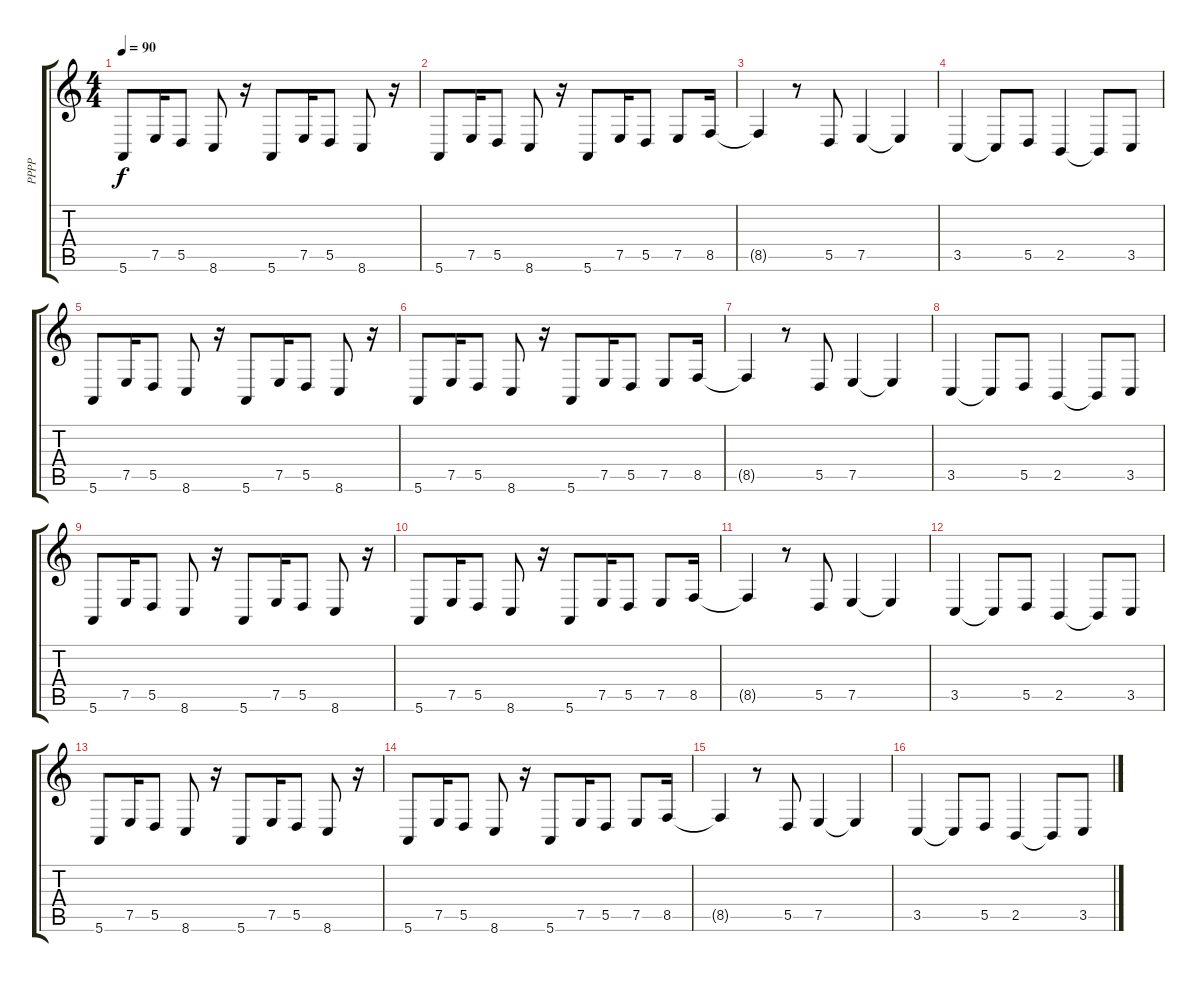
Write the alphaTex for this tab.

\track ("PPPP" "PPPP") {instrument electricgrandpiano}
\staff {score tabs}
\tuning (E4 B3 G3 D3 A2 E2) {hide}
\ts (4 4)
\tempo 90
\clef g2
\ks c
5.6.8{dy f} 7.5.16 5.5.8 8.6.8 r.16 5.6.8 7.5.16 5.5.8 8.6.8 r.16 |
5.6.8 7.5.16 5.5.8 8.6.8 r.16 5.6.8 7.5.16 5.5.8 7.5.8 8.5.16 |
8.5{t}.4 r.8 5.5.8 7.5.4 7.5{t}.4 |
3.5.4 3.5{t}.8 5.5.8 2.5.4 2.5{t}.8 3.5.8 |
5.6.8 7.5.16 5.5.8 8.6.8 r.16 5.6.8 7.5.16 5.5.8 8.6.8 r.16 |
5.6.8 7.5.16 5.5.8 8.6.8 r.16 5.6.8 7.5.16 5.5.8 7.5.8 8.5.16 |
8.5{t}.4 r.8 5.5.8 7.5.4 7.5{t}.4 |
3.5.4 3.5{t}.8 5.5.8 2.5.4 2.5{t}.8 3.5.8 |
5.6.8 7.5.16 5.5.8 8.6.8 r.16 5.6.8 7.5.16 5.5.8 8.6.8 r.16 |
5.6.8 7.5.16 5.5.8 8.6.8 r.16 5.6.8 7.5.16 5.5.8 7.5.8 8.5.16 |
8.5{t}.4 r.8 5.5.8 7.5.4 7.5{t}.4 |
3.5.4 3.5{t}.8 5.5.8 2.5.4 2.5{t}.8 3.5.8 |
5.6.8 7.5.16 5.5.8 8.6.8 r.16 5.6.8 7.5.16 5.5.8 8.6.8 r.16 |
5.6.8 7.5.16 5.5.8 8.6.8 r.16 5.6.8 7.5.16 5.5.8 7.5.8 8.5.16 |
8.5{t}.4 r.8 5.5.8 7.5.4 7.5{t}.4 |
3.5.4 3.5{t}.8 5.5.8 2.5.4 2.5{t}.8 3.5.8
